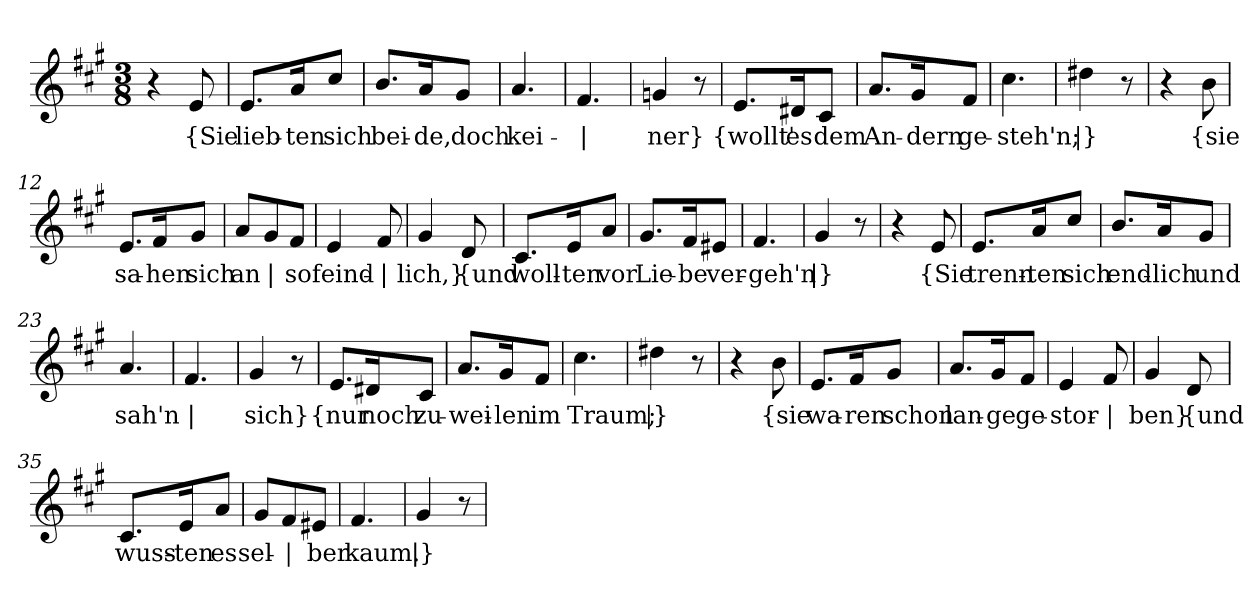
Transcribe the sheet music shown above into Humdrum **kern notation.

**kern	**text
*part1	*part1
*staff1	*staff1
*clefG2	*
*k[f#c#g#]	*
*M3/8	*
=1	=1
4r	.
!	!LO:LY:b
8e/	{Sie
=2	=2
!	!LO:LY:b
8.e/L	lieb-
!	!LO:LY:b
16a/K	-ten
!	!LO:LY:b
8cc#/J	sich
=3	=3
!	!LO:LY:b
8.b/L	bei-
!	!LO:LY:b
16a/K	-de,
!	!LO:LY:b
8g#/J	doch
=4	=4
!	!LO:LY:b
4.a/	kei-
=5	=5
!	!LO:LY:b
4.f#/	|
=6	=6
!	!LO:LY:b
4gn/	-ner}
8r	.
=7	=7
!	!LO:LY:b
8.e/L	{wollt'
!	!LO:LY:b
16d#X/K	es
!	!LO:LY:b
8c#/J	dem
=8	=8
!	!LO:LY:b
8.a/L	An-
!	!LO:LY:b
16g#/K	-dern
!	!LO:LY:b
8f#/J	ge-
=9	=9
!	!LO:LY:b
4.cc#\	-steh'n;
=10	=10
!	!LO:LY:b
4dd#X\	|}
8r	.
!!LO:LB:g=z
=11	=11
4r	.
!	!LO:LY:b
8b\	{sie
=12	=12
!	!LO:LY:b
8.e/L	sa-
!	!LO:LY:b
16f#/K	-hen
!	!LO:LY:b
8g#/J	sich
=13	=13
!	!LO:LY:b
8a/L	an
!	!LO:LY:b
8g#/	|
!	!LO:LY:b
8f#/J	so
=14	=14
!	!LO:LY:b
4e/	feind-
!	!LO:LY:b
8f#/	|
=15	=15
!	!LO:LY:b
4g#/	-lich,}
!	!LO:LY:b
8d/	{und
=16	=16
!	!LO:LY:b
8.c#/L	woll-
!	!LO:LY:b
16e/K	-ten
!	!LO:LY:b
8a/J	vor
=17	=17
!	!LO:LY:b
8.g#/L	Lie-
!	!LO:LY:b
16f#/K	-be
!	!LO:LY:b
8e#X/J	ver-
=18	=18
!	!LO:LY:b
4.f#/	geh'n
=19	=19
!	!LO:LY:b
4g#/	|}
8r	.
=20	=20
4r	.
!	!LO:LY:b
8e/	{Sie
!!LO:LB:g=z
=21	=21
!	!LO:LY:b
8.e/L	trenn-
!	!LO:LY:b
16a/K	-ten
!	!LO:LY:b
8cc#/J	sich
=22	=22
!	!LO:LY:b
8.b/L	end-
!	!LO:LY:b
16a/K	-lich
!	!LO:LY:b
8g#/J	und
=23	=23
!	!LO:LY:b
4.a/	sah'n
=24	=24
!	!LO:LY:b
4.f#/	|
=25	=25
!	!LO:LY:b
4g#/	sich}
8r	.
=26	=26
!	!LO:LY:b
8.e/L	{nur
!	!LO:LY:b
16d#X/K	noch
!	!LO:LY:b
8c#/J	zu-
=27	=27
!	!LO:LY:b
8.a/L	-wei-
!	!LO:LY:b
16g#/K	-len
!	!LO:LY:b
8f#/J	im
=28	=28
!	!LO:LY:b
4.cc#\	Traum;
=29	=29
!	!LO:LY:b
4dd#X\	|}
8r	.
=30	=30
4r	.
!	!LO:LY:b
8b\	{sie
!!LO:LB:g=z
=31	=31
!	!LO:LY:b
8.e/L	wa-
!	!LO:LY:b
16f#/K	-ren
!	!LO:LY:b
8g#/J	schon
=32	=32
!	!LO:LY:b
8.a/L	lan-
!	!LO:LY:b
16g#/K	-ge
!	!LO:LY:b
8f#/J	ge-
=33	=33
!	!LO:LY:b
4e/	-stor-
!	!LO:LY:b
8f#/	|
=34	=34
!	!LO:LY:b
4g#/	-ben}
!	!LO:LY:b
8d/	{und
=35	=35
!	!LO:LY:b
8.c#/L	wuss-
!	!LO:LY:b
16e/K	-ten
!	!LO:LY:b
8a/J	es
=36	=36
!	!LO:LY:b
8g#/L	sel-
!	!LO:LY:b
8f#/	|
!	!LO:LY:b
8e#X/J	-ber
=37	=37
!	!LO:LY:b
4.f#/	kaum.
=38	=38
!	!LO:LY:b
4g#/	|}
8r	.
=	=
*-	*-
